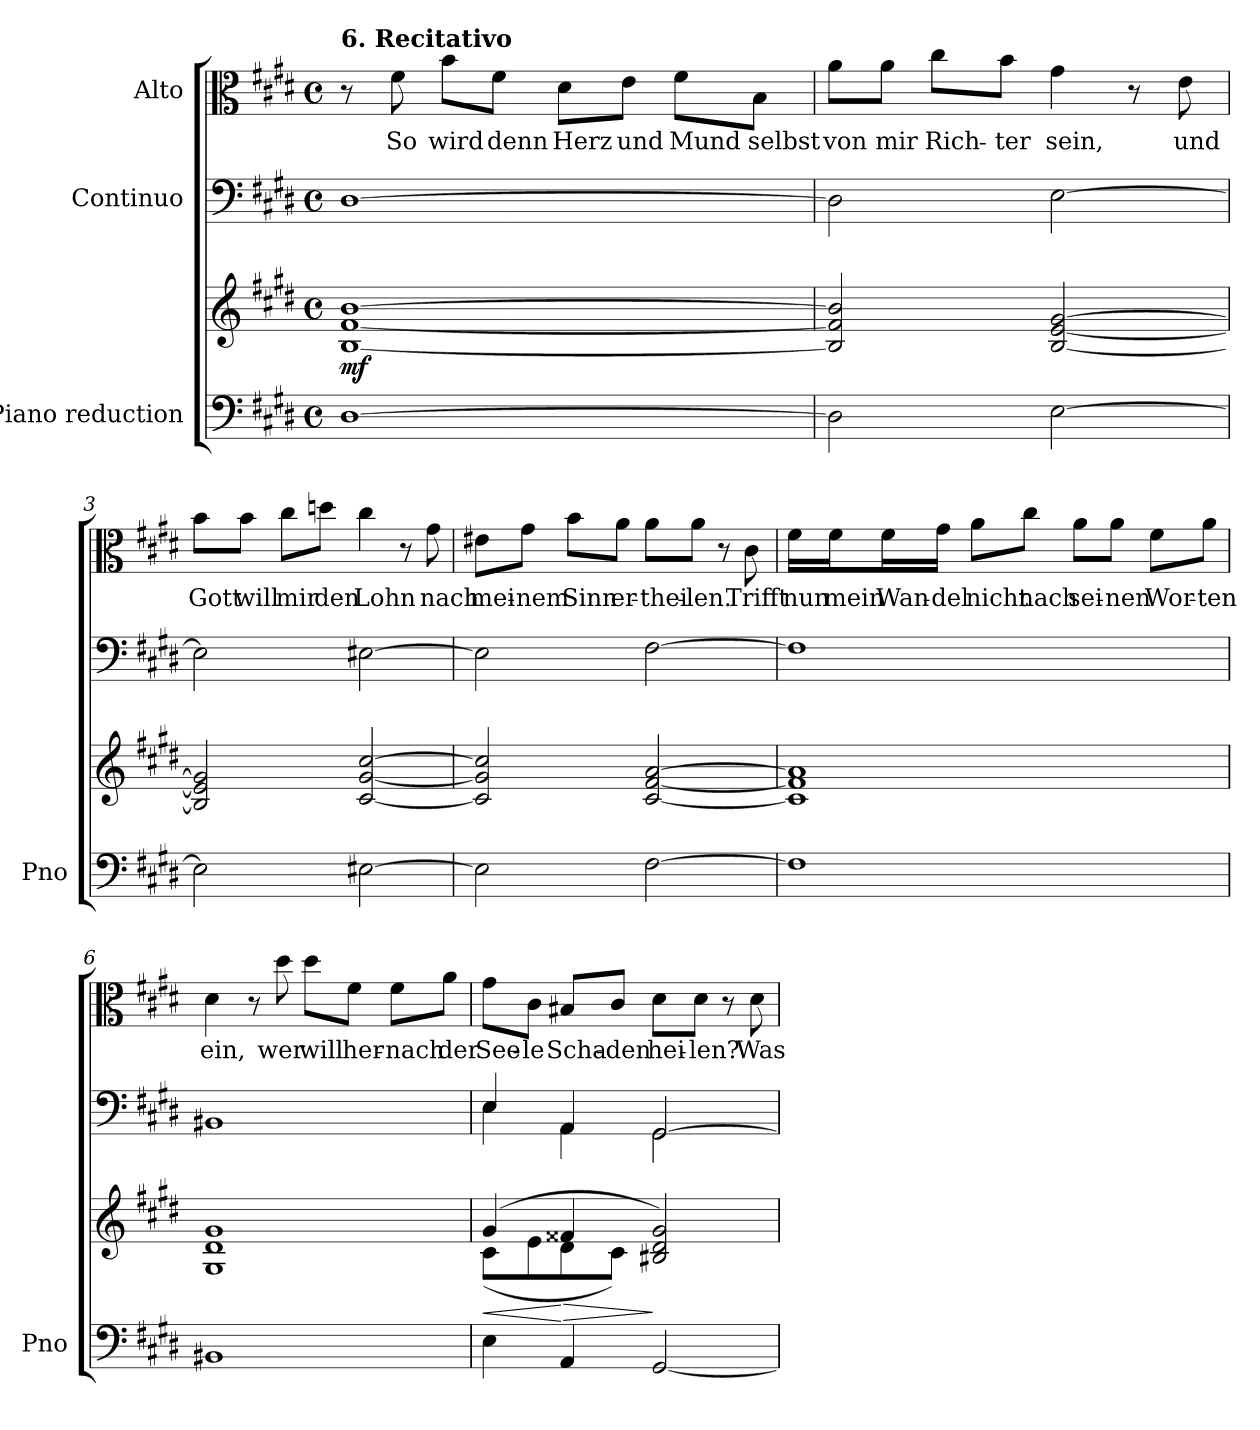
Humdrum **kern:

**kern	**kern	**dynam	**kern	**kern	**text
*part3	*part3	*part3	*part2	*part1	*part1
*staff4	*staff3	*staff3/4	*staff2	*staff1	*staff1
*I"Piano reduction	*	*	*I"Continuo	*I"Alto	*
*I'Pno	*	*	*	*	*
*stria5	*stria5	*	*	*	*
*clefF4	*clefG2	*	*clefF4	*clefC3	*
*k[f#c#g#d#]	*k[f#c#g#d#]	*	*k[f#c#g#d#]	*k[f#c#g#d#]	*
*M4/4	*M4/4	*	*M4/4	*M4/4	*
*met(c)	*met(c)	*	*met(c)	*met(c)	*
=1	=1	=1	=1	=1	=1
!	!	!	!	!LO:TX:a:B:t=6. Recitativo	!
!	!	!LO:DY:b	!	!	!
[1D#	[1B [1f# [1b	mf	[1D#	8r	.
!	!	!	!	!	!LO:LY:b
.	.	.	.	8f#\	So
!	!	!	!	!	!LO:LY:b
.	.	.	.	8b\L	wird
!	!	!	!	!	!LO:LY:b
.	.	.	.	8f#\J	denn
!	!	!	!	!	!LO:LY:b
.	.	.	.	8d#\L	Herz
!	!	!	!	!	!LO:LY:b
.	.	.	.	8e\J	und
!	!	!	!	!	!LO:LY:b
.	.	.	.	8f#\L	Mund
!	!	!	!	!	!LO:LY:b
.	.	.	.	8B\J	selbst
=2	=2	=2	=2	=2	=2
!	!	!	!	!	!LO:LY:b
2D#\]	2B/] 2f#/] 2b/]	.	2D#\]	8a\L	von
!	!	!	!	!	!LO:LY:b
.	.	.	.	8a\J	mir
!	!	!	!	!	!LO:LY:b
.	.	.	.	8cc#\L	Rich-
!	!	!	!	!	!LO:LY:b
.	.	.	.	8b\J	-ter
!	!	!	!	!	!LO:LY:b
[2E\	[2B/ [2e/ [2g#/	.	[2E\	4g#\	sein,
.	.	.	.	8r	.
!	!	!	!	!	!LO:LY:b
.	.	.	.	8e\	und
=3	=3	=3	=3	=3	=3
!	!	!	!	!	!LO:LY:b
2E\]	2B/] 2e/] 2g#/]	.	2E\]	8b\L	Gott
!	!	!	!	!	!LO:LY:b
.	.	.	.	8b\J	will
!	!	!	!	!	!LO:LY:b
.	.	.	.	8cc#\L	mir
!	!	!	!	!	!LO:LY:b
.	.	.	.	8ddn\J	den
!	!	!	!	!	!LO:LY:b
[2E#X\	[2c#/ [2g#/ [2cc#/	.	[2E#X\	4cc#\	Lohn
.	.	.	.	8r	.
!	!	!	!	!	!LO:LY:b
.	.	.	.	8g#\	nach
=4	=4	=4	=4	=4	=4
!	!	!	!	!	!LO:LY:b
2E#\]	2c#/] 2g#/] 2cc#/]	.	2E#\]	8e#X\L	mei-
!	!	!	!	!	!LO:LY:b
.	.	.	.	8g#\J	nem
!	!	!	!	!	!LO:LY:b
.	.	.	.	8b\L	Sinn
!	!	!	!	!	!LO:LY:b
.	.	.	.	8a\J	er-
!	!	!	!	!	!LO:LY:b
[2F#\	[2c#/ [2f#/ [2a/	.	[2F#\	8a\L	thei-
!	!	!	!	!	!LO:LY:b
.	.	.	.	8a\J	len.
.	.	.	.	8r	.
!	!	!	!	!	!LO:LY:b
.	.	.	.	8c#\	Trifft
!!LO:LB:g=z
=5	=5	=5	=5	=5	=5
!	!	!	!	!	!LO:LY:b
1F#]	1c#] 1f#] 1a]	.	1F#]	16f#\LL	nun
!	!	!	!	!	!LO:LY:b
.	.	.	.	16f#\J	mein
!	!	!	!	!	!LO:LY:b
.	.	.	.	16f#\L	Wan-
!	!	!	!	!	!LO:LY:b
.	.	.	.	16g#\JJ	del
!	!	!	!	!	!LO:LY:b
.	.	.	.	8a\L	nicht
!	!	!	!	!	!LO:LY:b
.	.	.	.	8cc#\J	nach
!	!	!	!	!	!LO:LY:b
.	.	.	.	8a\L	sei-
!	!	!	!	!	!LO:LY:b
.	.	.	.	8a\J	nen
!	!	!	!	!	!LO:LY:b
.	.	.	.	8f#\L	Wor-
!	!	!	!	!	!LO:LY:b
.	.	.	.	8a\J	ten
=6	=6	=6	=6	=6	=6
!	!	!	!	!	!LO:LY:b
1BB#X	1G# 1d# 1g#	.	1BB#X	4d#\	ein,
.	.	.	.	8r	.
!	!	!	!	!	!LO:LY:b
.	.	.	.	8dd#\	wer
!	!	!	!	!	!LO:LY:b
.	.	.	.	8dd#\L	will
!	!	!	!	!	!LO:LY:b
.	.	.	.	8f#\J	her-
!	!	!	!	!	!LO:LY:b
.	.	.	.	8f#\L	nach
!	!	!	!	!	!LO:LY:b
.	.	.	.	8a\J	der
=7	=7	=7	=7	=7	=7
!	!	!LO:HP:b	!	!	!LO:LY:b
*	*^	*	*^	*	*
4E\	(4g#/	(8c#\L	<	4E/	4E\	8g#\L	See-
!	!	!	!	!	!	!	!LO:LY:b
.	.	8e\	.	.	.	8c#\J	-le
!	!	!	!LO:HP:n=1:b	!	!	!	!LO:LY:b
4AA/	4f##X/	8d#\	[ >	4AA/	4AA\	8B#X/L	Scha-
!	!	!	!	!	!	!	!LO:LY:b
.	.	8c#\J)	.	.	.	8c#/J	-den
!	!	!	!	!	!	!	!LO:LY:b
[2GG#/	2B#X/ 2d#/ 2g#/)	2ryy	]	[2GG#/	2GG#\	8d#\L	hei-
!	!	!	!	!	!	!	!LO:LY:b
.	.	.	.	.	.	8d#\J	-len?
.	.	.	.	.	.	8r	.
!	!	!	!	!	!	!	!LO:LY:b
.	.	.	.	.	.	8d#\	Was
*	*v	*v	*	*	*	*	*
*	*	*	*v	*v	*	*
=	=	=	=	=	=
*-	*-	*-	*-	*-	*-
